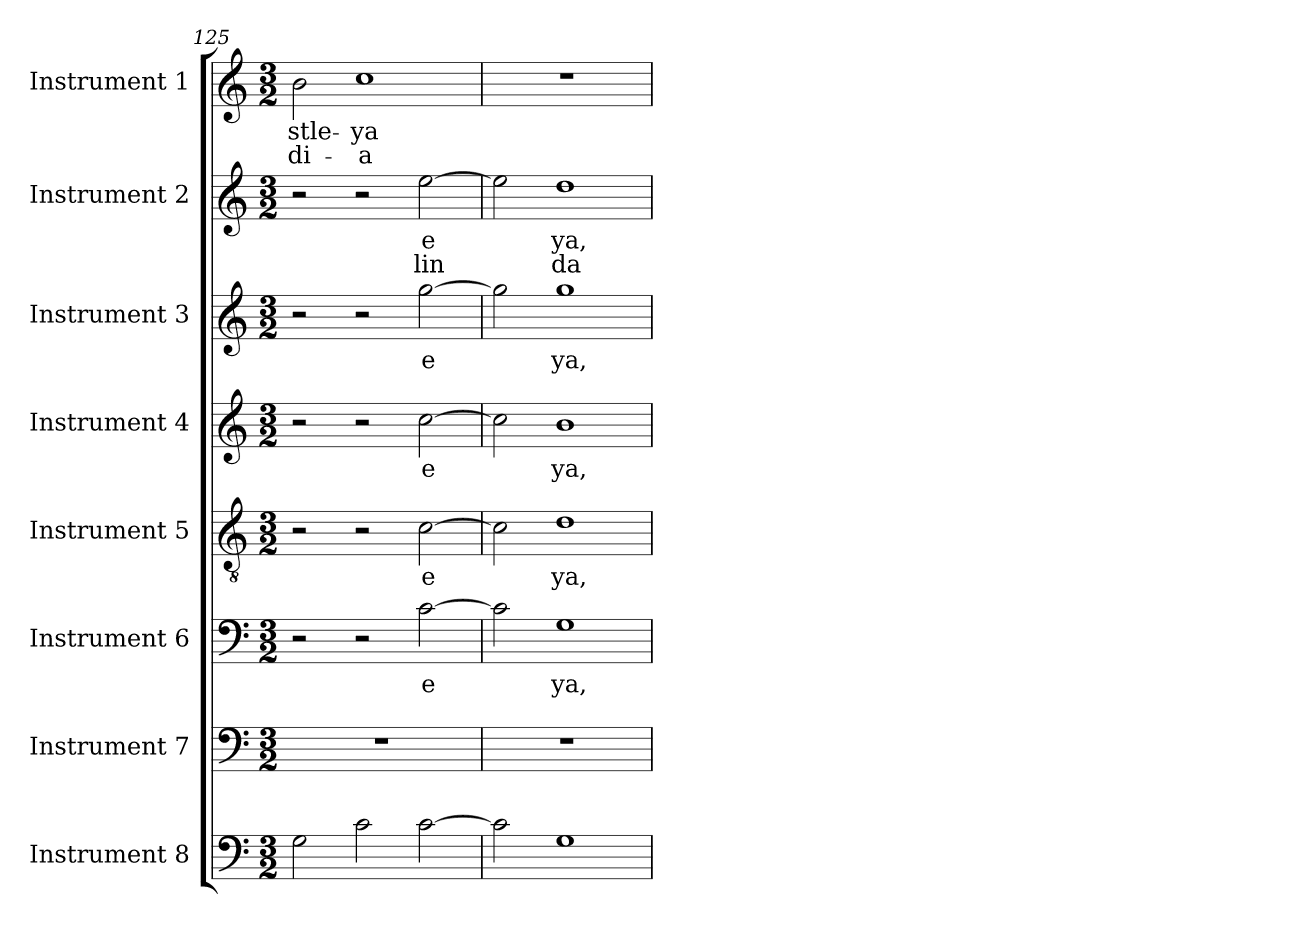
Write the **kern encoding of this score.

**kern	**kern	**kern	**text	**kern	**text	**kern	**text	**kern	**text	**kern	**text	**text	**kern	**text	**text
*part8	*part7	*part6	*part6	*part5	*part5	*part4	*part4	*part3	*part3	*part2	*part2	*part2	*part1	*part1	*part1
*staff8	*staff7	*staff6	*staff6	*staff5	*staff5	*staff4	*staff4	*staff3	*staff3	*staff2	*staff2	*staff2	*staff1	*staff1	*staff1
*I"Instrument 8	*I"Instrument 7	*I"Instrument 6	*	*I"Instrument 5	*	*I"Instrument 4	*	*I"Instrument 3	*	*I"Instrument 2	*	*	*I"Instrument 1	*	*
*clefF4	*clefF4	*clefF4	*	*clefGv2	*	*clefG2	*	*clefG2	*	*clefG2	*	*	*clefG2	*	*
*k[]	*k[]	*k[]	*	*k[]	*	*k[]	*	*k[]	*	*k[]	*	*	*k[]	*	*
*C:	*C:	*C:	*	*C:	*	*C:	*	*C:	*	*C:	*	*	*C:	*	*
*M3/2	*M3/2	*M3/2	*	*M3/2	*	*M3/2	*	*M3/2	*	*M3/2	*	*	*M3/2	*	*
=125	=125	=125	=125	=125	=125	=125	=125	=125	=125	=125	=125	=125	=125	=125	=125
!	!	!	!	!	!	!	!	!	!	!	!	!	!	!LO:LY:b:cj	!LO:LY:b:cj
2G\	1.r	2r	.	2r	.	2r	.	2r	.	2r	.	.	2b\	-stle-	-di-
!	!	!	!	!	!	!	!	!	!	!	!	!	!	!LO:LY:b:cj	!LO:LY:b:cj
2c\	.	2r	.	2r	.	2r	.	2r	.	2r	.	.	1cc	-ya	a
!	!	!	!LO:LY:b:rj	!	!LO:LY:b:rj	!	!LO:LY:b:rj	!	!LO:LY:b:rj	!	!LO:LY:b:rj	!LO:LY:b:rj	!	!	!
[>2c\	.	[>2c\	e-	[>2c\	e-	[>2cc\	e-	[>2gg\	e-	[>2ee\	e-	-lin-	.	.	.
=126	=126	=126	=126	=126	=126	=126	=126	=126	=126	=126	=126	=126	=126	=126	=126
!	!	!	!LO:LY:b:rj	!	!LO:LY:b:rj	!	!LO:LY:b:rj	!	!LO:LY:b:rj	!	!LO:LY:b:rj	!LO:LY:b:rj	!	!	!
2c\]	1.r	2c\]	--	2c\]	--	2cc\]	--	2gg\]	--	2ee\]	--	-	1.r	.	.
!	!	!	!LO:LY:b:rj	!	!LO:LY:b:rj	!	!LO:LY:b:rj	!	!LO:LY:b:rj	!	!LO:LY:b:rj	!LO:LY:b:rj	!	!	!
1G	.	1G	-ya,	1d	-ya,	1b	-ya,	1gg	-ya,	1dd	ya,	da	.	.	.
=	=	=	=	=	=	=	=	=	=	=	=	=	=	=	=
*-	*-	*-	*-	*-	*-	*-	*-	*-	*-	*-	*-	*-	*-	*-	*-
